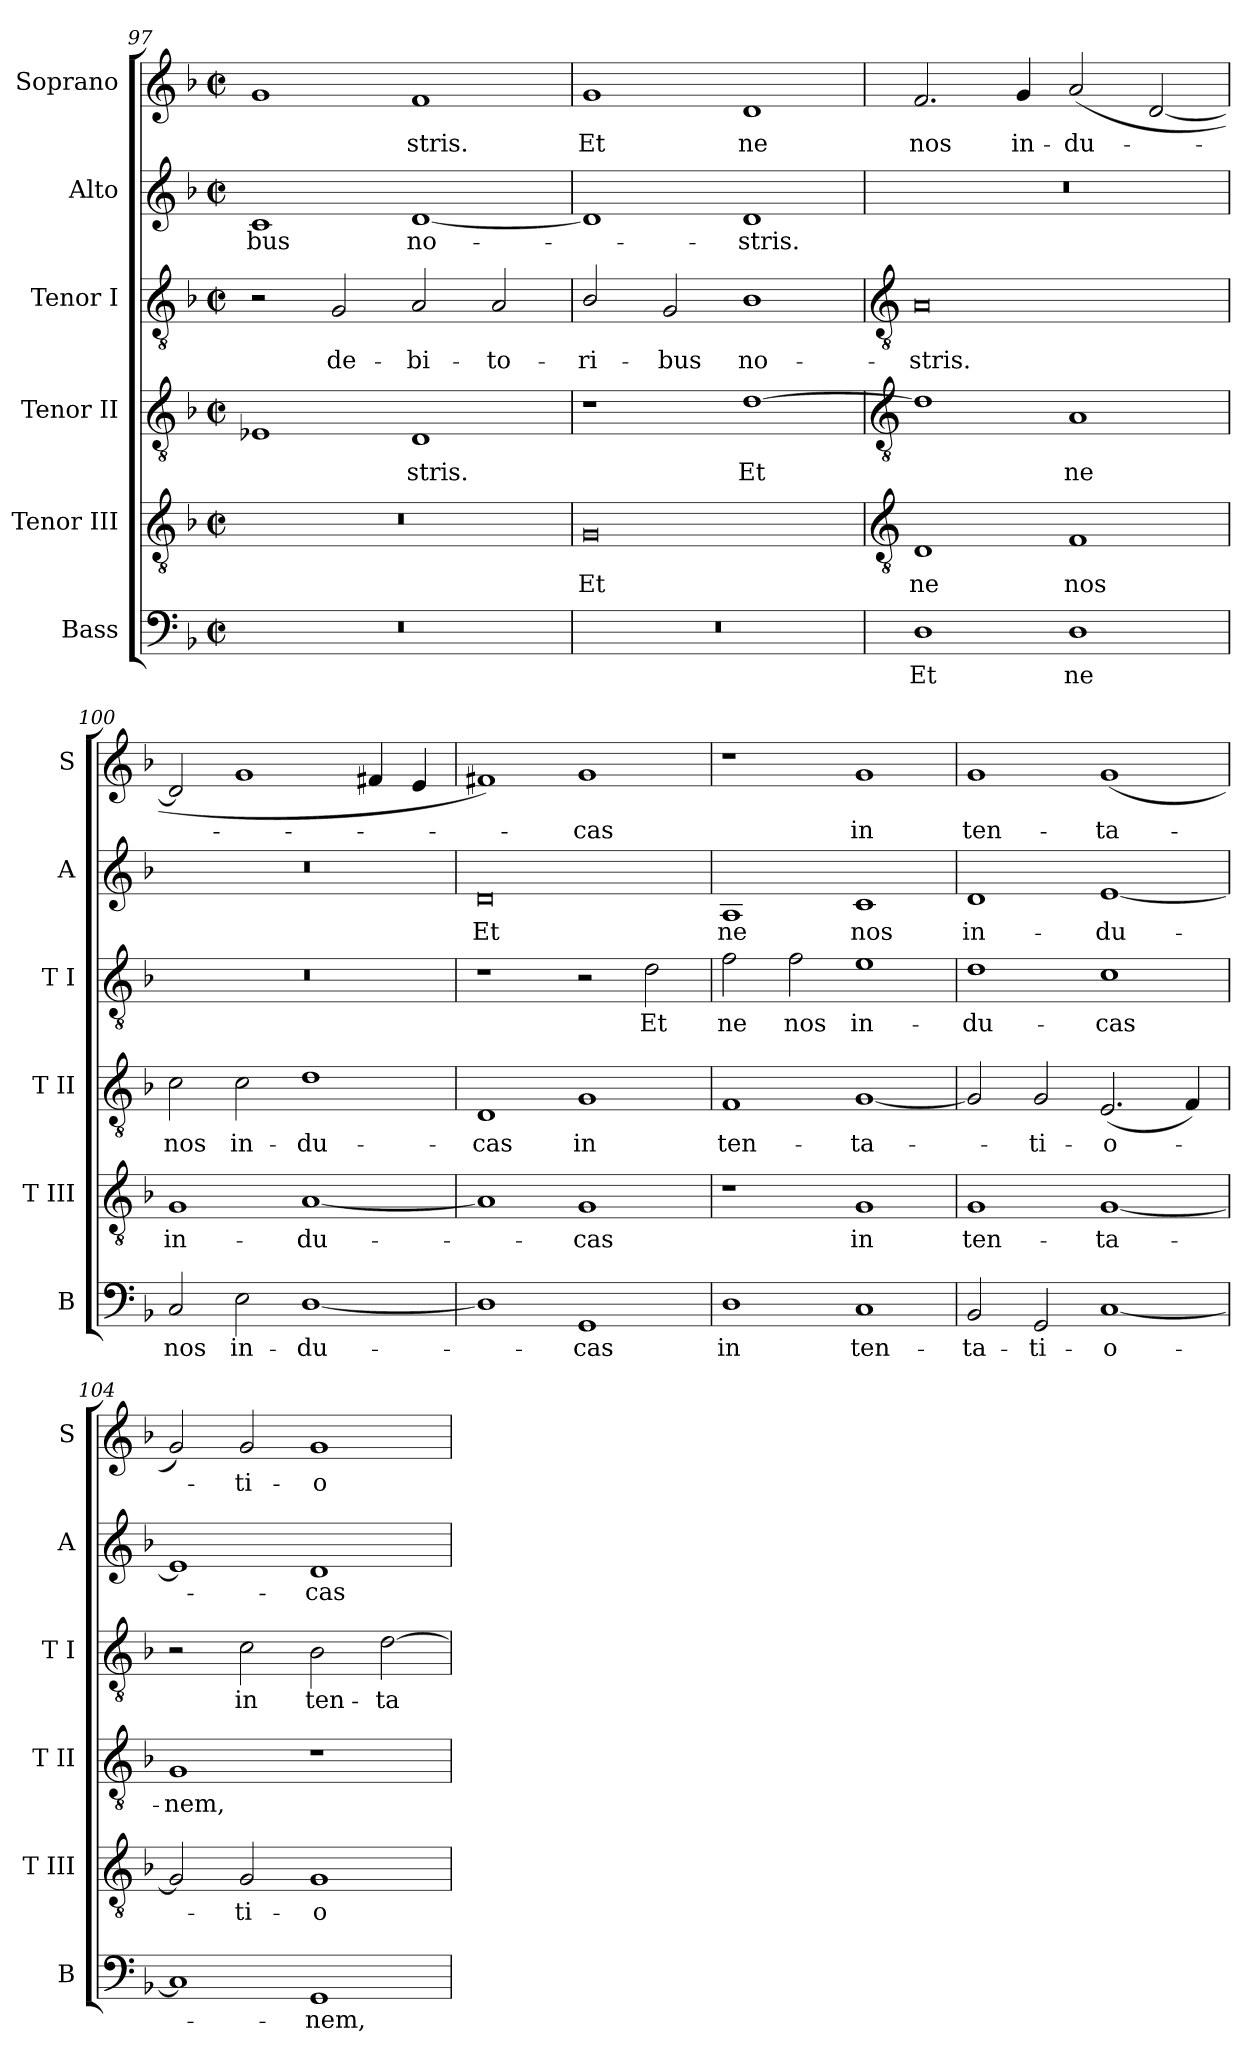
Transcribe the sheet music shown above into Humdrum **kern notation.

**kern	**text	**kern	**text	**kern	**text	**kern	**text	**kern	**text	**kern	**text
*part6	*part6	*part5	*part5	*part4	*part4	*part3	*part3	*part2	*part2	*part1	*part1
*staff6	*staff6	*staff5	*staff5	*staff4	*staff4	*staff3	*staff3	*staff2	*staff2	*staff1	*staff1
*I"Bass	*	*I"Tenor III	*	*I"Tenor II	*	*I"Tenor I	*	*I"Alto	*	*I"Soprano	*
*I'B	*	*I'T III	*	*I'T II	*	*I'T I	*	*I'A	*	*I'S	*
*clefF4	*	*clefGv2	*	*clefGv2	*	*clefGv2	*	*clefG2	*	*clefG2	*
*k[b-]	*	*k[b-]	*	*k[b-]	*	*k[b-]	*	*k[b-]	*	*k[b-]	*
*F:	*	*F:	*	*F:	*	*F:	*	*F:	*	*F:	*
*M4/2	*	*M4/2	*	*M4/2	*	*M4/2	*	*M4/2	*	*M4/2	*
*met(c|)	*	*met(c|)	*	*met(c|)	*	*met(c|)	*	*met(c|)	*	*met(c|)	*
=97	=97	=97	=97	=97	=97	=97	=97	=97	=97	=97	=97
!	!	!	!	!	!	!	!	!	!LO:LY:b	!	!
0r	.	0r	.	1E-X	.	2r	.	1c	-bus	1g	.
!	!	!	!	!	!	!	!LO:LY:b	!	!	!	!
.	.	.	.	.	.	2G	de-	.	.	.	.
!	!	!	!	!	!LO:LY:b	!	!LO:LY:b	!	!LO:LY:b	!	!LO:LY:b
.	.	.	.	1D	stris.	2A	-bi-	[1d	no-	1f	stris.
!	!	!	!	!	!	!	!LO:LY:b	!	!	!	!
.	.	.	.	.	.	2A	-to-	.	.	.	.
=98	=98	=98	=98	=98	=98	=98	=98	=98	=98	=98	=98
!	!	!	!LO:LY:b	!	!	!	!LO:LY:b	!	!	!	!LO:LY:b
0r	.	0G	Et	1r	.	2B-/	-ri-	1d]	.	1g	Et
!	!	!	!	!	!	!	!LO:LY:b	!	!	!	!
.	.	.	.	.	.	2G	-bus	.	.	.	.
!	!	!	!	!	!LO:LY:b	!	!LO:LY:b	!	!LO:LY:b	!	!LO:LY:b
.	.	.	.	[1d	Et	1B-	no-	1d	stris.	1d	ne
!!LO:LB:g=z
=99	=99	=99	=99	=99	=99	=99	=99	=99	=99	=99	=99
*	*	*clefGv2	*	*clefGv2	*	*clefGv2	*	*	*	*	*
!	!LO:LY:b	!	!LO:LY:b	!	!	!	!LO:LY:b	!	!	!	!LO:LY:b
1D	Et	1D	ne	1d]	.	0A	-stris.	0r	.	2.f	nos
!	!	!	!	!	!	!	!	!	!	!	!LO:LY:b
.	.	.	.	.	.	.	.	.	.	4g	in-
!	!LO:LY:b	!	!LO:LY:b	!	!LO:LY:b	!	!	!	!	!	!LO:LY:b
1D	ne	1F	nos	1A	ne	.	.	.	.	(<2a	-du-
.	.	.	.	.	.	.	.	.	.	[2d	.
=100	=100	=100	=100	=100	=100	=100	=100	=100	=100	=100	=100
!	!LO:LY:b	!	!LO:LY:b	!	!LO:LY:b	!	!	!	!	!	!
2C	nos	1G	in-	2c	nos	0r	.	0r	.	2d]	.
!	!LO:LY:b	!	!	!	!LO:LY:b	!	!	!	!	!	!
2E	in-	.	.	2c	in-	.	.	.	.	1g	.
!	!LO:LY:b	!	!LO:LY:b	!	!LO:LY:b	!	!	!	!	!	!
[1D/	-du-	[1A	-du-	1d	-du-	.	.	.	.	.	.
.	.	.	.	.	.	.	.	.	.	4f#X	.
.	.	.	.	.	.	.	.	.	.	4e	.
=101	=101	=101	=101	=101	=101	=101	=101	=101	=101	=101	=101
!	!	!	!	!	!LO:LY:b	!	!	!	!LO:LY:b	!	!
1D/]	.	1A]	.	1D	-cas	1r	.	0d	Et	1f#X)	.
!	!LO:LY:b	!	!LO:LY:b	!	!LO:LY:b	!	!	!	!	!	!LO:LY:b
1GG	cas	1G	cas	1G	in	2r	.	.	.	1g	cas
!	!	!	!	!	!	!	!LO:LY:b	!	!	!	!
.	.	.	.	.	.	2d	Et	.	.	.	.
=102	=102	=102	=102	=102	=102	=102	=102	=102	=102	=102	=102
!	!LO:LY:b	!	!	!	!LO:LY:b	!	!LO:LY:b	!	!LO:LY:b	!	!
1D	in	1r	.	1F	ten-	2f	ne	1A	ne	1r	.
!	!	!	!	!	!	!	!LO:LY:b	!	!	!	!
.	.	.	.	.	.	2f	nos	.	.	.	.
!	!LO:LY:b	!	!LO:LY:b	!	!LO:LY:b	!	!LO:LY:b	!	!LO:LY:b	!	!LO:LY:b
1C	ten-	1G	in	[1G	-ta-	1e	in-	1c	nos	1g	in
=103	=103	=103	=103	=103	=103	=103	=103	=103	=103	=103	=103
!	!LO:LY:b	!	!LO:LY:b	!	!	!	!LO:LY:b	!	!LO:LY:b	!	!LO:LY:b
2BB-	-ta-	1G	ten-	2G]	.	1d	-du-	1d	in-	1g	ten-
!	!LO:LY:b	!	!	!	!LO:LY:b	!	!	!	!	!	!
2GG	-ti-	.	.	2G	ti-	.	.	.	.	.	.
!	!LO:LY:b	!	!LO:LY:b	!	!LO:LY:b	!	!LO:LY:b	!	!LO:LY:b	!	!LO:LY:b
[1C	-o-	[1G	-ta-	(<2.E	-o-	1c	-cas	[1e	-du-	(<1g	-ta-
.	.	.	.	4F)	.	.	.	.	.	.	.
=104	=104	=104	=104	=104	=104	=104	=104	=104	=104	=104	=104
!	!	!	!	!	!LO:LY:b	!	!	!	!	!	!
1C]	.	2G]	.	1G	nem,	2r	.	1e]	.	2g)	.
!	!	!	!LO:LY:b	!	!	!	!LO:LY:b	!	!	!	!LO:LY:b
.	.	2G	ti-	.	.	2c	in	.	.	2g	ti-
!	!LO:LY:b	!	!LO:LY:b	!	!	!	!LO:LY:b	!	!LO:LY:b	!	!LO:LY:b
1GG	nem,	1G	-o-	1r	.	2B-	ten-	1d	cas	1g	-o-
!	!	!	!	!	!	!	!LO:LY:b	!	!	!	!
.	.	.	.	.	.	[2d	-ta-	.	.	.	.
=	=	=	=	=	=	=	=	=	=	=	=
*-	*-	*-	*-	*-	*-	*-	*-	*-	*-	*-	*-
